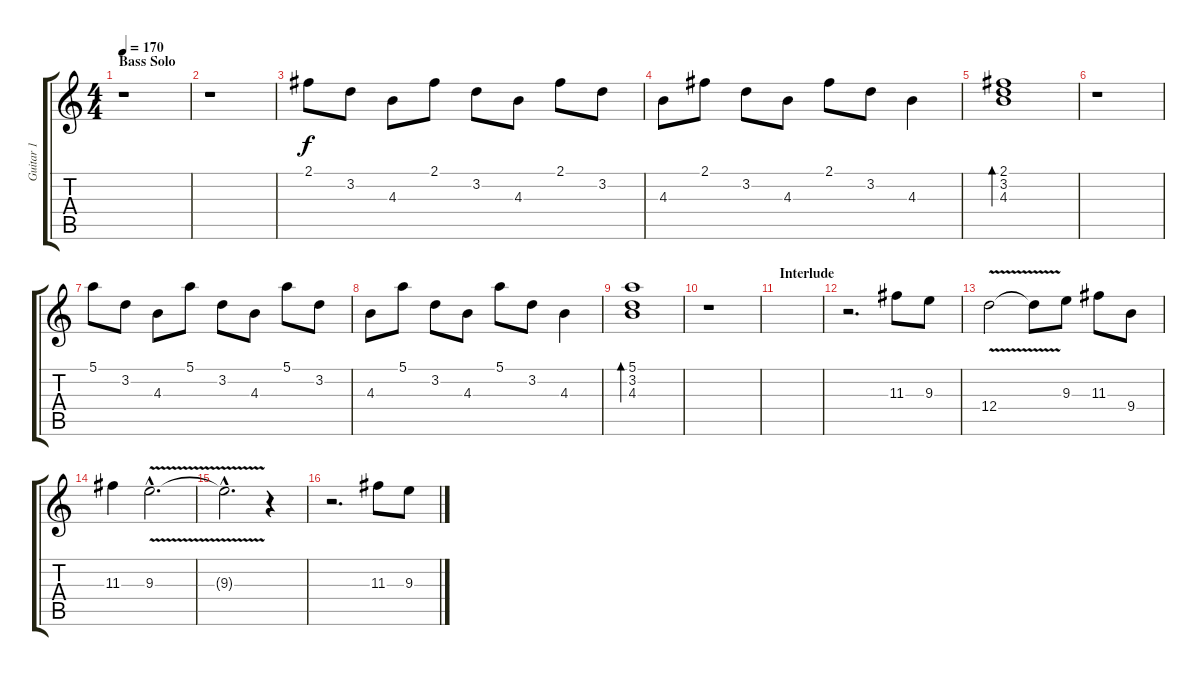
\track ("Guitar 1" "Guitar 1") {instrument overdrivenguitar}
\staff {score tabs}
\tuning (E4 B3 G3 D3 A2 E2) {hide}
\ts (4 4)
\section ("" "Bass Solo")
\tempo 170
\clef g2
\ks c
r.1{dy f} |
r.1 |
2.1.8{instrument electricguitarclean} 3.2.8 4.3.8 2.1.8 3.2.8 4.3.8 2.1.8 3.2.8 |
4.3.8 2.1.8 3.2.8 4.3.8 2.1.8 3.2.8 4.3.4 |
(2.1 3.2 4.3).1{bd 240} |
r.1 |
5.1.8 3.2.8 4.3.8 5.1.8 3.2.8 4.3.8 5.1.8 3.2.8 |
4.3.8 5.1.8 3.2.8 4.3.8 5.1.8 3.2.8 4.3.4 |
(5.1 3.2 4.3).1{bd 240} |
r.1 |
\section ("" "Interlude")
|
r.2{d} 11.3.8{instrument distortionguitar} 9.3.8 |
12.4{v}.2 12.4{t}.8 9.3.8 11.3.8 9.4.8 |
11.3.4 9.3{v hac}.2{d} |
9.3{hac t}.2{d} r.4 |
r.2{d} 11.3.8{instrument distortionguitar} 9.3.8
